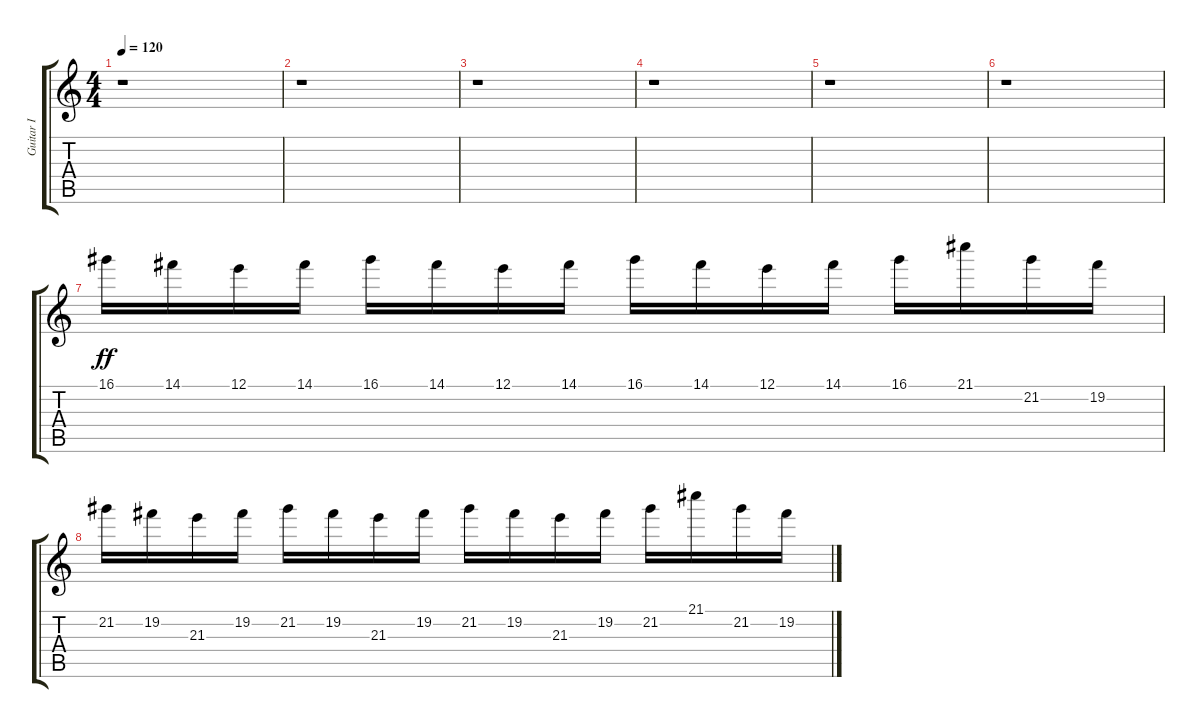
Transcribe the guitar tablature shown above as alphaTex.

\track ("Guitar I" "Guitar I") {instrument distortionguitar}
\staff {score tabs}
\tuning (E4 B3 G3 D3 A2 E2) {hide}
\ts (4 4)
\tempo 120
\clef g2
\ks c
r.1{dy f} |
r.1 |
r.1 |
r.1 |
r.1 |
r.1 |
16.1.16{dy ff instrument ocarina} 14.1.16 12.1.16 14.1.16 16.1.16 14.1.16 12.1.16 14.1.16 16.1.16 14.1.16 12.1.16 14.1.16 16.1.16 21.1.16 21.2.16 19.2.16 |
21.2.16 19.2.16 21.3.16 19.2.16 21.2.16 19.2.16 21.3.16 19.2.16 21.2.16 19.2.16 21.3.16 19.2.16 21.2.16 21.1.16 21.2.16 19.2.16
